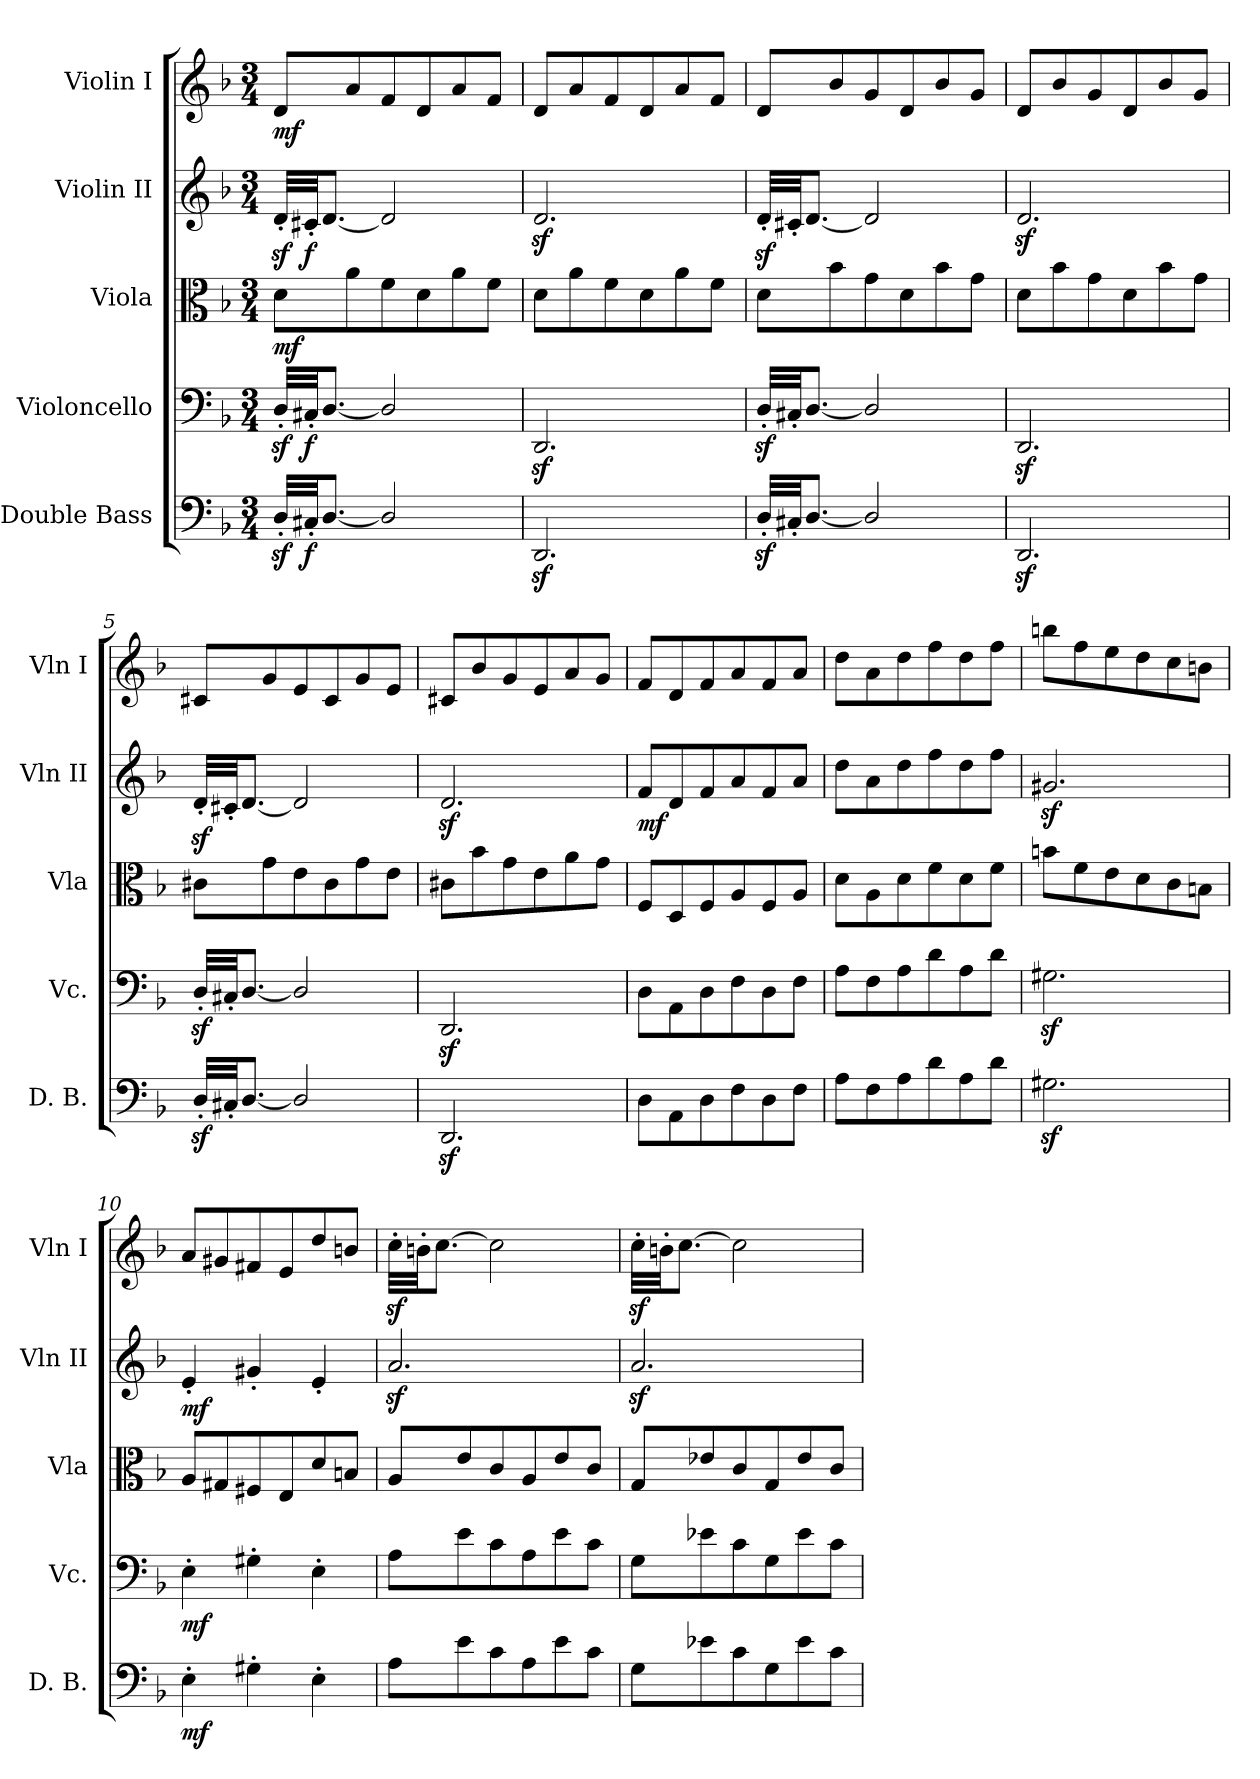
**kern	**dynam	**kern	**dynam	**kern	**dynam	**kern	**dynam	**kern	**dynam
*part5	*part5	*part4	*part4	*part3	*part3	*part2	*part2	*part1	*part1
*staff5	*staff5	*staff4	*staff4	*staff3	*staff3	*staff2	*staff2	*staff1	*staff1
*I"Double Bass	*	*I"Violoncello	*	*I"Viola	*	*I"Violin II	*	*I"Violin I	*
*I'D. B.	*	*I'Vc.	*	*I'Vla	*	*I'Vln II	*	*I'Vln I	*
*clefF4	*	*clefF4	*	*clefC3	*	*clefG2	*	*clefG2	*
*ITrd7c12	*	*	*	*	*	*	*	*	*
*k[b-]	*	*k[b-]	*	*k[b-]	*	*k[b-]	*	*k[b-]	*
*d:	*	*d:	*	*d:	*	*d:	*	*d:	*
*M3/4	*	*M3/4	*	*M3/4	*	*M3/4	*	*M3/4	*
*MM140	*	*MM140	*	*MM140	*	*MM140	*	*MM140	*
=1	=1	=1	=1	=1	=1	=1	=1	=1	=1
!	!	!	!	!	!LO:DY:b	!	!	!	!LO:DY:b
32DDz<'</LLL	.	32Dz<'</LLL	.	8d\L	mf	32dz<'</LLL	.	8d/L	mf
!	!LO:DY:b	!	!LO:DY:b	!	!	!	!LO:DY:b	!	!
32CC#X'</JJ	f	32C#X'</JJ	f	.	.	32c#X'</JJ	f	.	.
[<8.DD/J	.	[<8.D/J	.	.	.	[<8.d/J	.	.	.
.	.	.	.	8a\	.	.	.	8a/	.
2DD/]	.	2D/]	.	8f\	.	2d/]	.	8f/	.
.	.	.	.	8d\	.	.	.	8d/	.
.	.	.	.	8a\	.	.	.	8a/	.
.	.	.	.	8f\J	.	.	.	8f/J	.
=2	=2	=2	=2	=2	=2	=2	=2	=2	=2
2.DDDz</	.	2.DDz</	.	8d\L	.	2.dz</	.	8d/L	.
.	.	.	.	8a\	.	.	.	8a/	.
.	.	.	.	8f\	.	.	.	8f/	.
.	.	.	.	8d\	.	.	.	8d/	.
.	.	.	.	8a\	.	.	.	8a/	.
.	.	.	.	8f\J	.	.	.	8f/J	.
=3	=3	=3	=3	=3	=3	=3	=3	=3	=3
32DDz<'</LLL	.	32Dz<'</LLL	.	8d\L	.	32dz<'</LLL	.	8d/L	.
32CC#X'</JJ	.	32C#X'</JJ	.	.	.	32c#X'</JJ	.	.	.
[<8.DD/J	.	[<8.D/J	.	.	.	[<8.d/J	.	.	.
.	.	.	.	8b-\	.	.	.	8b-/	.
2DD/]	.	2D/]	.	8g\	.	2d/]	.	8g/	.
.	.	.	.	8d\	.	.	.	8d/	.
.	.	.	.	8b-\	.	.	.	8b-/	.
.	.	.	.	8g\J	.	.	.	8g/J	.
=4	=4	=4	=4	=4	=4	=4	=4	=4	=4
2.DDDz</	.	2.DDz</	.	8d\L	.	2.dz</	.	8d/L	.
.	.	.	.	8b-\	.	.	.	8b-/	.
.	.	.	.	8g\	.	.	.	8g/	.
.	.	.	.	8d\	.	.	.	8d/	.
.	.	.	.	8b-\	.	.	.	8b-/	.
.	.	.	.	8g\J	.	.	.	8g/J	.
!!LO:LB:g=z
=5	=5	=5	=5	=5	=5	=5	=5	=5	=5
32DDz<'</LLL	.	32Dz<'</LLL	.	8c#X\L	.	32dz<'</LLL	.	8c#X/L	.
32CC#X'</JJ	.	32C#X'</JJ	.	.	.	32c#X'</JJ	.	.	.
[<8.DD/J	.	[<8.D/J	.	.	.	[<8.d/J	.	.	.
.	.	.	.	8g\	.	.	.	8g/	.
2DD/]	.	2D/]	.	8e\	.	2d/]	.	8e/	.
.	.	.	.	8c#\	.	.	.	8c#/	.
.	.	.	.	8g\	.	.	.	8g/	.
.	.	.	.	8e\J	.	.	.	8e/J	.
=6	=6	=6	=6	=6	=6	=6	=6	=6	=6
2.DDDz</	.	2.DDz</	.	8c#X\L	.	2.dz</	.	8c#X/L	.
.	.	.	.	8b-\	.	.	.	8b-/	.
.	.	.	.	8g\	.	.	.	8g/	.
.	.	.	.	8e\	.	.	.	8e/	.
.	.	.	.	8a\	.	.	.	8a/	.
.	.	.	.	8g\J	.	.	.	8g/J	.
=7	=7	=7	=7	=7	=7	=7	=7	=7	=7
!	!	!	!	!	!	!	!LO:DY:b	!	!
8DD\L	.	8D\L	.	8F/L	.	8f/L	mf	8f/L	.
8AAA\	.	8AA\	.	8D/	.	8d/	.	8d/	.
8DD\	.	8D\	.	8F/	.	8f/	.	8f/	.
8FF\	.	8F\	.	8A/	.	8a/	.	8a/	.
8DD\	.	8D\	.	8F/	.	8f/	.	8f/	.
8FF\J	.	8F\J	.	8A/J	.	8a/J	.	8a/J	.
=8	=8	=8	=8	=8	=8	=8	=8	=8	=8
8AA\L	.	8A\L	.	8d\L	.	8dd\L	.	8dd\L	.
8FF\	.	8F\	.	8A\	.	8a\	.	8a\	.
8AA\	.	8A\	.	8d\	.	8dd\	.	8dd\	.
8D\	.	8d\	.	8f\	.	8ff\	.	8ff\	.
8AA\	.	8A\	.	8d\	.	8dd\	.	8dd\	.
8D\J	.	8d\J	.	8f\J	.	8ff\J	.	8ff\J	.
!!LO:PB:g=z
=9	=9	=9	=9	=9	=9	=9	=9	=9	=9
2.GG#Xz<\	.	2.G#Xz<\	.	8bn\L	.	2.g#Xz</	.	8bbn\L	.
.	.	.	.	8f\	.	.	.	8ff\	.
.	.	.	.	8e\	.	.	.	8ee\	.
.	.	.	.	8d\	.	.	.	8dd\	.
.	.	.	.	8c\	.	.	.	8cc\	.
.	.	.	.	8Bn\J	.	.	.	8bn\J	.
=10	=10	=10	=10	=10	=10	=10	=10	=10	=10
!	!LO:DY:b	!	!LO:DY:b	!	!	!	!LO:DY:b	!	!
4EE'>\	mf	4E'>\	mf	8A/L	.	4e'</	mf	8a/L	.
.	.	.	.	8G#X/	.	.	.	8g#X/	.
4GG#X'>\	.	4G#X'>\	.	8F#X/	.	4g#X'</	.	8f#X/	.
.	.	.	.	8E/	.	.	.	8e/	.
4EE'>\	.	4E'>\	.	8d/	.	4e'</	.	8dd/	.
.	.	.	.	8Bn/J	.	.	.	8bn/J	.
=11	=11	=11	=11	=11	=11	=11	=11	=11	=11
8AA\L	.	8A\L	.	8A/L	.	2.az</	.	32ccz<'>\LLL	.
.	.	.	.	.	.	.	.	32bn'>\JJ	.
.	.	.	.	.	.	.	.	[>8.cc\J	.
8E\	.	8e\	.	8e/	.	.	.	.	.
8C\	.	8c\	.	8c/	.	.	.	2cc\]	.
8AA\	.	8A\	.	8A/	.	.	.	.	.
8E\	.	8e\	.	8e/	.	.	.	.	.
8C\J	.	8c\J	.	8c/J	.	.	.	.	.
=12	=12	=12	=12	=12	=12	=12	=12	=12	=12
8GG\L	.	8G\L	.	8G/L	.	2.az</	.	32ccz<'>\LLL	.
.	.	.	.	.	.	.	.	32bn'>\JJ	.
.	.	.	.	.	.	.	.	[>8.cc\J	.
8E-X\	.	8e-X\	.	8e-X/	.	.	.	.	.
8C\	.	8c\	.	8c/	.	.	.	2cc\]	.
8GG\	.	8G\	.	8G/	.	.	.	.	.
8E-\	.	8e-\	.	8e-/	.	.	.	.	.
8C\J	.	8c\J	.	8c/J	.	.	.	.	.
=	=	=	=	=	=	=	=	=	=
*-	*-	*-	*-	*-	*-	*-	*-	*-	*-
